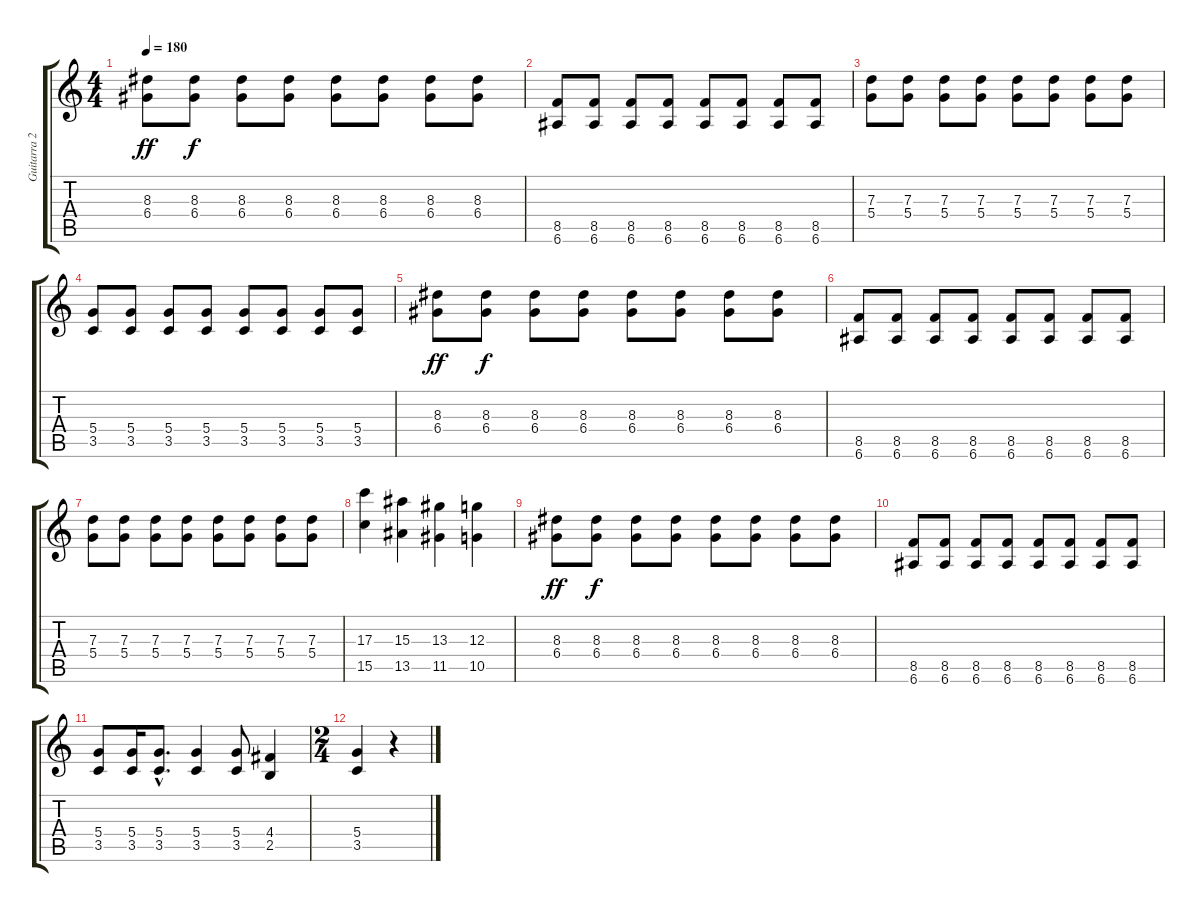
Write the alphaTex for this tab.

\track ("Guitarra 2" "Guitarra 2") {instrument distortionguitar}
\staff {score tabs}
\tuning (E4 B3 G3 D3 A2 E2) {hide}
\ts (4 4)
\tempo 180
\clef g2
\ks c
(8.3 6.4).8{dy ff} (8.3 6.4).8{dy f} (8.3 6.4).8 (8.3 6.4).8 (8.3 6.4).8 (8.3 6.4).8 (8.3 6.4).8 (8.3 6.4).8 |
(8.5 6.6).8 (8.5 6.6).8 (8.5 6.6).8 (8.5 6.6).8 (8.5 6.6).8 (8.5 6.6).8 (8.5 6.6).8 (8.5 6.6).8 |
(7.3 5.4).8 (7.3 5.4).8 (7.3 5.4).8 (7.3 5.4).8 (7.3 5.4).8 (7.3 5.4).8 (7.3 5.4).8 (7.3 5.4).8 |
(5.4 3.5).8 (5.4 3.5).8 (5.4 3.5).8 (5.4 3.5).8 (5.4 3.5).8 (5.4 3.5).8 (5.4 3.5).8 (5.4 3.5).8 |
(8.3 6.4).8{dy ff} (8.3 6.4).8{dy f} (8.3 6.4).8 (8.3 6.4).8 (8.3 6.4).8 (8.3 6.4).8 (8.3 6.4).8 (8.3 6.4).8 |
(8.5 6.6).8 (8.5 6.6).8 (8.5 6.6).8 (8.5 6.6).8 (8.5 6.6).8 (8.5 6.6).8 (8.5 6.6).8 (8.5 6.6).8 |
(7.3 5.4).8 (7.3 5.4).8 (7.3 5.4).8 (7.3 5.4).8 (7.3 5.4).8 (7.3 5.4).8 (7.3 5.4).8 (7.3 5.4).8 |
(17.3 15.5).4{volume 15} (15.3 13.5).4{volume 15} (13.3 11.5).4{volume 15} (12.3 10.5).4{volume 15} |
(8.3 6.4).8{dy ff} (8.3 6.4).8{dy f} (8.3 6.4).8 (8.3 6.4).8 (8.3 6.4).8 (8.3 6.4).8 (8.3 6.4).8 (8.3 6.4).8 |
(8.5 6.6).8 (8.5 6.6).8 (8.5 6.6).8 (8.5 6.6).8 (8.5 6.6).8 (8.5 6.6).8 (8.5 6.6).8 (8.5 6.6).8 |
(5.4 3.5).8 (5.4 3.5).16 (5.4{hac} 3.5{hac}).8{d} (5.4 3.5).4 (5.4 3.5).8 (4.4 2.5).4 |
\ts (2 4)
(5.4 3.5).4 r.4
